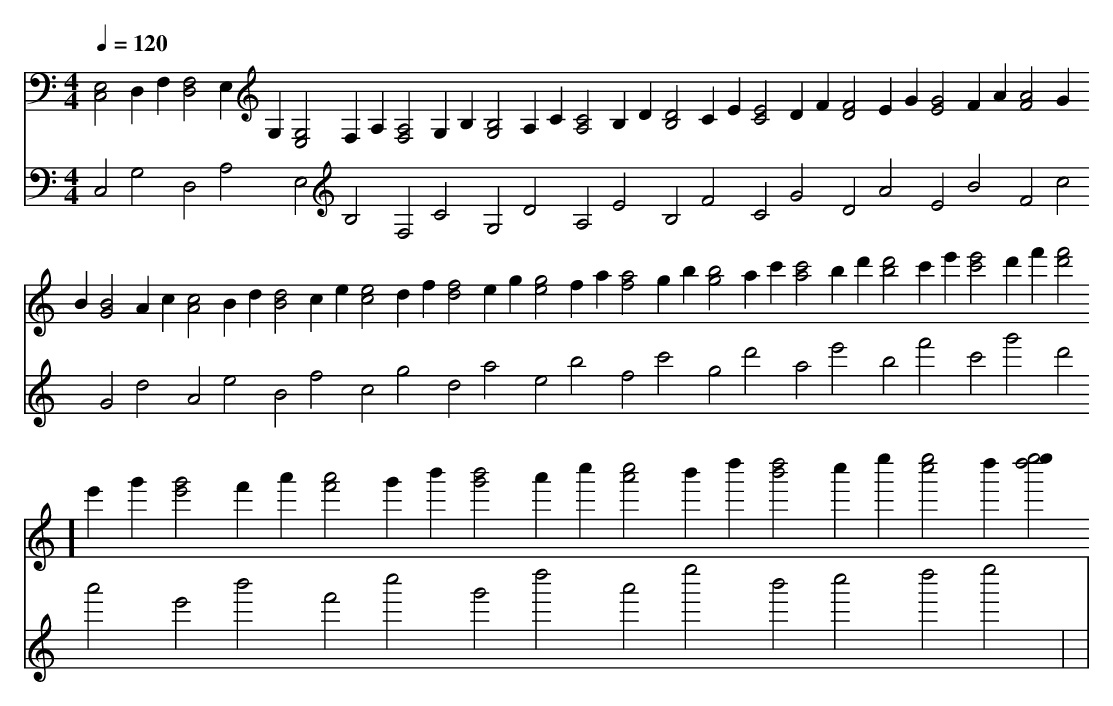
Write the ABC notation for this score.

X:1
M: 4/4
L: 1/4
Q:1/4=120
K:C
V:1
[C,2 E,2 ]D, F, [D,2 F,2 ]E, G, [E,2 G,2 ]F, A, [F,2 A,2 ]G, B, [G,2 B,2 ]A, C [A,2 C2 ]B, D [B,2 D2 ]C E [C2 E2 ]D F [D2 F2 ]E G [E2 G2 ]F A [F2 A2 ]G
B [G2 B2 ]A c [A2 c2 ]B d [B2 d2 ]c e [c2 e2 ]d f [d2 f2 ]e g [e2 g2 ]f a [f2 a2 ]g b [g2 b2 ]a c' [a2 c'2 ]b d' [b2 d'2 ]c' e' [c'2 e'2 ]d' f' [d'2 f'2
]e' g' [e'2 g'2 ]f' a' [f'2 a'2 ]g' b' [g'2 b'2 ]a' c'' [a'2 c''2 ]b' d'' [b'2 d''2 ]c'' e'' [c''2 e''2 ]d'' [d''2 e'' [e''2 |
|
V:2
C,2 G,2 D,2 A,2 E,2 B,2 F,2 C2 G,2 D2 A,2 E2 B,2 F2 C2 G2 D2 A2 E2 B2 F2 c2 G2 d2 A2 e2 B2 f2 c2 g2 d2 a2 e2 b2 f2 c'2 g2 d'2 a2 e'2 b2 f'2 c'2 g'2 d'2
a'2 e'2 b'2 f'2 c''2 g'2 d''2 a'2 e''2 b'2 c''2 d''2 e''2 |
|
